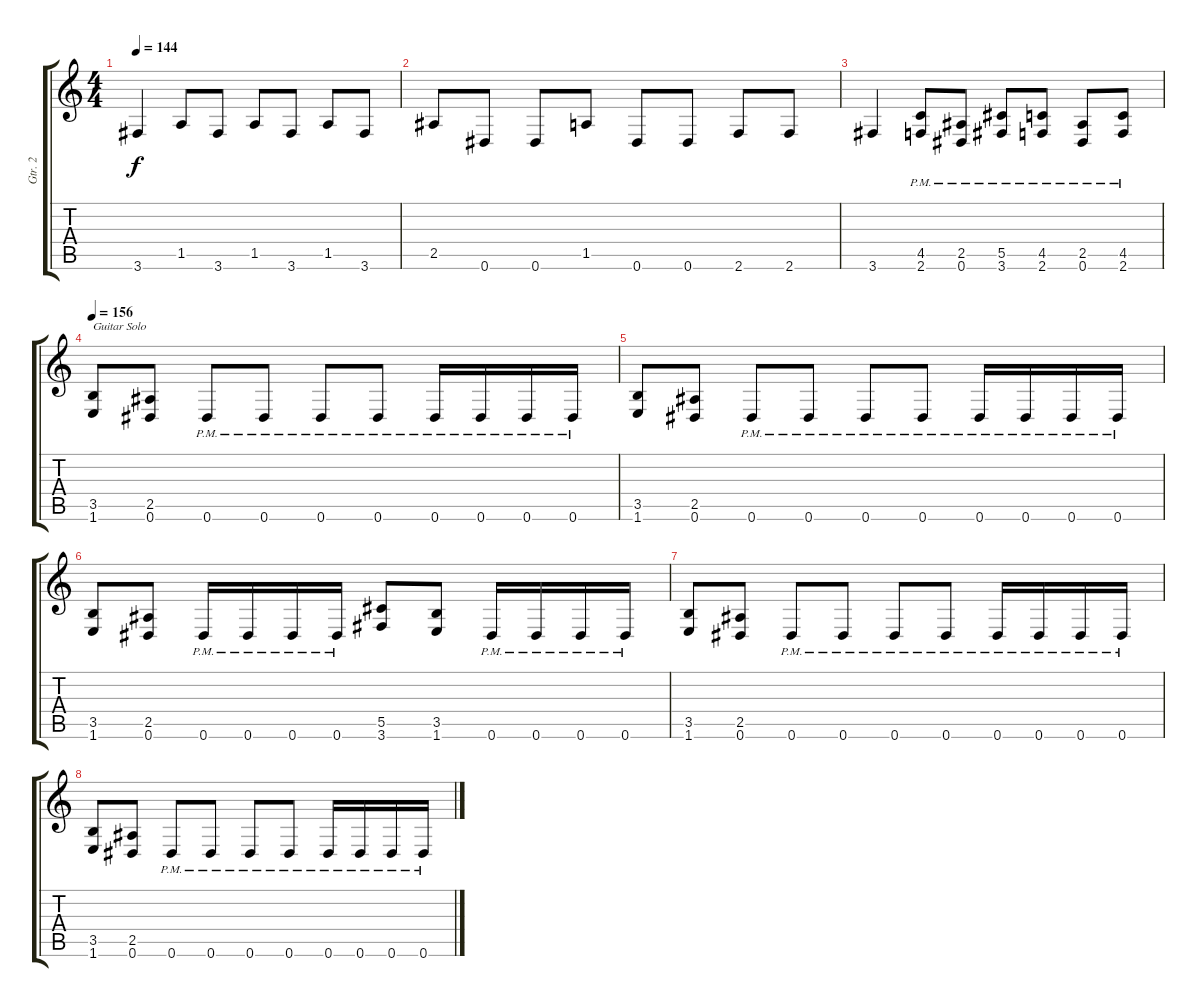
\track ("Gtr. 2" "Gtr. 2") {instrument distortionguitar}
\staff {score tabs}
\tuning (Eb4 Bb3 Gb3 Db3 Ab2 Eb2) {hide}
\ts (4 4)
\tempo 144
\clef g2
\ks c
3.6.4{dy f} 1.5.8 3.6.8 1.5.8 3.6.8 1.5.8 3.6.8 |
2.5.8 0.6.8 0.6.8 1.5.8 0.6.8 0.6.8 2.6.8 2.6.8 |
3.6.4 (4.5{pm} 2.6{pm}).8 (2.5{pm} 0.6{pm}).8 (5.5{pm} 3.6{pm}).8 (4.5{pm} 2.6{pm}).8 (2.5{pm} 0.6{pm}).8 (4.5{pm} 2.6{pm}).8 |
\tempo 156
(3.5 1.6).8{txt "Guitar Solo"} (2.5 0.6).8 0.6{pm}.8 0.6{pm}.8 0.6{pm}.8 0.6{pm}.8 0.6{pm}.16 0.6{pm}.16 0.6{pm}.16 0.6{pm}.16 |
(3.5 1.6).8 (2.5 0.6).8 0.6{pm}.8 0.6{pm}.8 0.6{pm}.8 0.6{pm}.8 0.6{pm}.16 0.6{pm}.16 0.6{pm}.16 0.6{pm}.16 |
(3.5 1.6).8 (2.5 0.6).8 0.6{pm}.16 0.6{pm}.16 0.6{pm}.16 0.6{pm}.16 (5.5 3.6).8 (3.5 1.6).8 0.6{pm}.16 0.6{pm}.16 0.6{pm}.16 0.6{pm}.16 |
(3.5 1.6).8 (2.5 0.6).8 0.6{pm}.8 0.6{pm}.8 0.6{pm}.8 0.6{pm}.8 0.6{pm}.16 0.6{pm}.16 0.6{pm}.16 0.6{pm}.16 |
(3.5 1.6).8 (2.5 0.6).8 0.6{pm}.8 0.6{pm}.8 0.6{pm}.8 0.6{pm}.8 0.6{pm}.16 0.6{pm}.16 0.6{pm}.16 0.6{pm}.16
